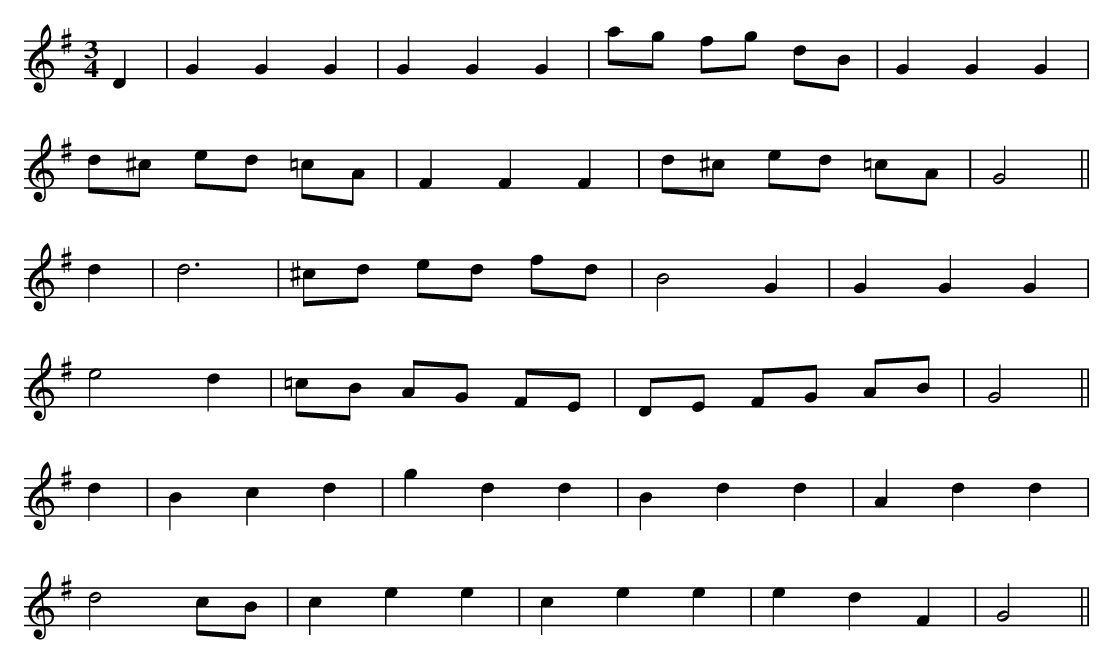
X:1
M:3/4
K:G
D2|G2 G2 G2|G2 G2 G2|ag fg dB|G2 G2 G2|
d^c ed =cA|F2 F2 F2|d^c ed =cA|G4||
d2|d6|^cd ed fd|B4 G2|G2 G2 G2|
e4 d2|=cB AG FE|DE FG AB|G4||
d2|B2 c2 d2|g2 d2 d2|B2 d2 d2|A2 d2 d2|
d4 cB|c2 e2 e2|c2 e2 e2|e2 d2 F2|G4||
